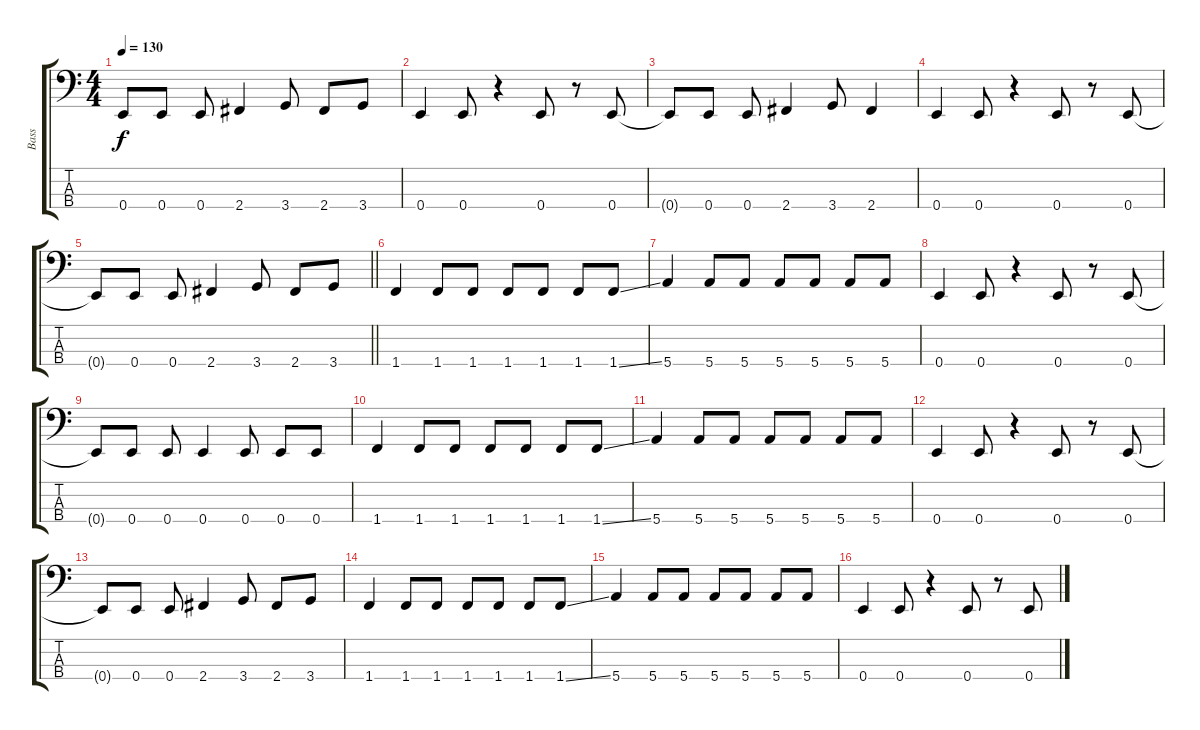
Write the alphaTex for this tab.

\track ("Bass" "Bass") {instrument electricbassfinger}
\staff {score tabs}
\tuning (G2 D2 A1 E1) {hide}
\ts (4 4)
\tempo 130
\clef f4
\ks c
0.4{t}.8{dy f} 0.4.8 0.4.8 2.4.4 3.4.8 2.4.8 3.4.8 |
0.4.4 0.4.8 r.4 0.4.8 r.8 0.4.8 |
0.4{t}.8 0.4.8 0.4.8 2.4.4 3.4.8 2.4.4 |
0.4.4 0.4.8 r.4 0.4.8 r.8 0.4.8 |
\barLineRight lightlight
0.4{t}.8 0.4.8 0.4.8 2.4.4 3.4.8 2.4.8 3.4.8 |
1.4.4 1.4.8 1.4.8 1.4.8 1.4.8 1.4.8 1.4{ss}.8 |
5.4.4 5.4.8 5.4.8 5.4.8 5.4.8 5.4.8 5.4.8 |
0.4.4 0.4.8 r.4 0.4.8 r.8 0.4.8 |
0.4{t}.8 0.4.8 0.4.8 0.4.4 0.4.8 0.4.8 0.4.8 |
1.4.4 1.4.8 1.4.8 1.4.8 1.4.8 1.4.8 1.4{ss}.8 |
5.4.4 5.4.8 5.4.8 5.4.8 5.4.8 5.4.8 5.4.8 |
0.4.4 0.4.8 r.4 0.4.8 r.8 0.4.8 |
0.4{t}.8 0.4.8 0.4.8 2.4.4 3.4.8 2.4.8 3.4.8 |
1.4.4 1.4.8 1.4.8 1.4.8 1.4.8 1.4.8 1.4{ss}.8 |
5.4.4 5.4.8 5.4.8 5.4.8 5.4.8 5.4.8 5.4.8 |
0.4.4 0.4.8 r.4 0.4.8 r.8 0.4.8
